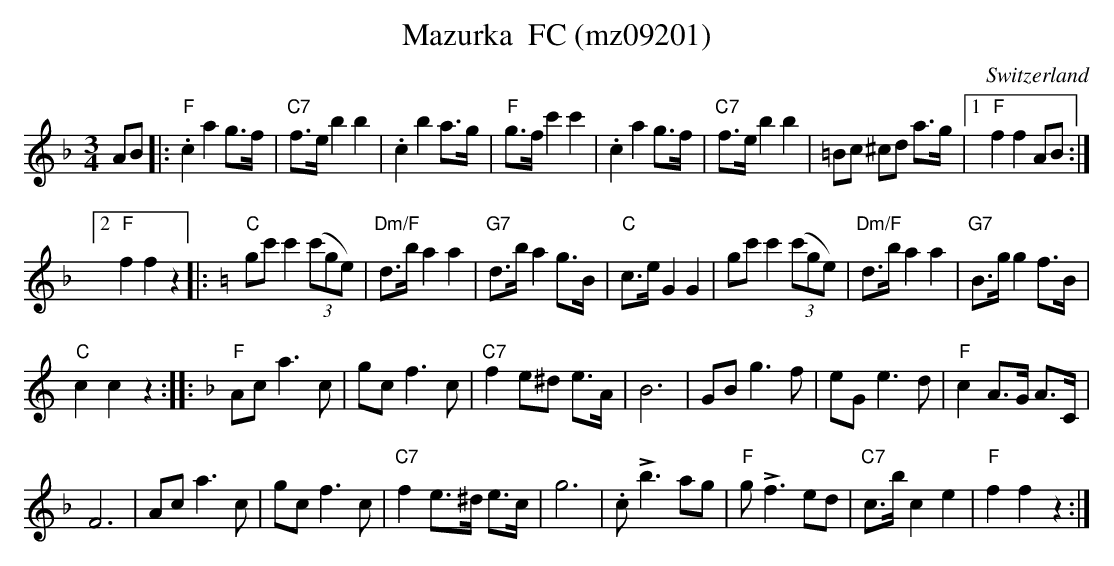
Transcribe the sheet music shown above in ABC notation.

X:1
T:Mazurka  FC (mz09201)
M:3/4
L:1/8
O:Switzerland
K:F major
AB |: "F".c2a2g>f | "C7"f>eb2b2 | .c2b2a>g | "F"g>fc'2c'2 | .c2a2g>f | "C7"f>eb2b2 | =Bc ^cd a>g |1 "F"f2f2AB :|2
"F"f2f2z2 |: [K:C] "C"gc' c'2 ((3c'ge) | "Dm/F"d>ba2a2 |  "G7"d>ba2g>B | "C"c>eG2G2 | gc' c'2 ((3c'ge) | "Dm/F"d>ba2a2 | "G7"B>gg2f>B |
"C"c2c2z2:: [K:F] "F"Ac a3c | gc f3c | "C7"f2 e^d e>A | B6 | GB g3f | eG e3d | "F"c2 A>G A>C |
F6 | Aca3c | gcf3c | "C7"f2 e>^d e>c | g6 | .c!>!b3ag | "F"g!>!f3 ed | "C7"c>b c2e2 | "F"f2f2z2 :|
